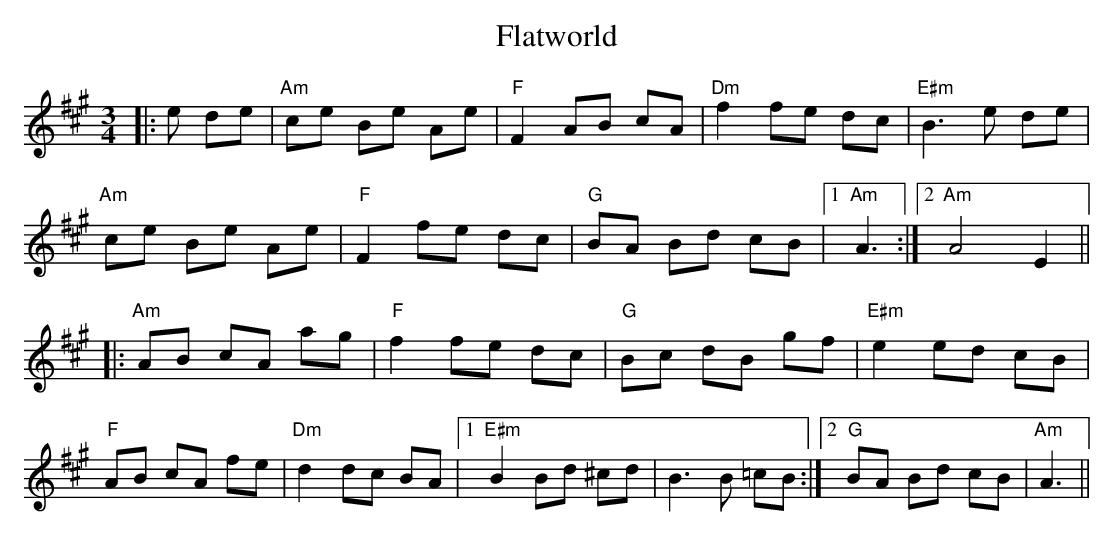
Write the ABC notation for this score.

X:1
T: Flatworld
M: 3/4
L: 1/8
K:Ain
|:e de|"Am"ce Be Ae|"F"F2 AB cA|"Dm"f2 fe dc|"E#m"B3 e de|
"Am"ce Be Ae|"F"F2 fe dc|"G"BA Bd cB|1"Am"A3:|2"Am"A4 E2||
|:"Am"AB cA ag|"F"f2 fe dc|"G"Bc dB gf|"E#m"e2 ed cB|
"F"AB cA fe|"Dm"d2 dc BA|1"E#m"B2 Bd ^cd|B3 B =cB:|2"G"BA Bd cB|"Am"A3||
